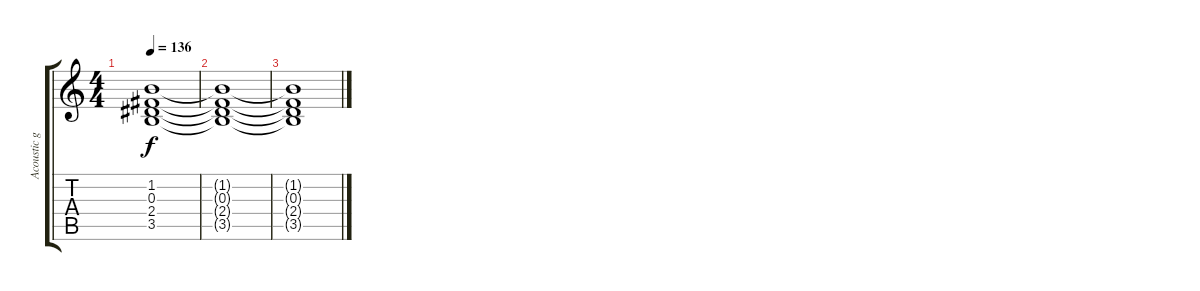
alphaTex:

\track ("Acoustic guitar" "Acoustic g") {instrument acousticguitarsteel}
\staff {score tabs}
\tuning (Eb4 Bb3 Gb3 Db3 Ab2 Eb2) {hide}
\ts (4 4)
\tempo 136
\clef g2
\ks c
(1.2{t} 0.3{t} 2.4{t} 3.5{t}).1{dy f} |
(1.2{t} 0.3{t} 2.4{t} 3.5{t}).1 |
(1.2{t} 0.3{t} 2.4{t} 3.5{t}).1
